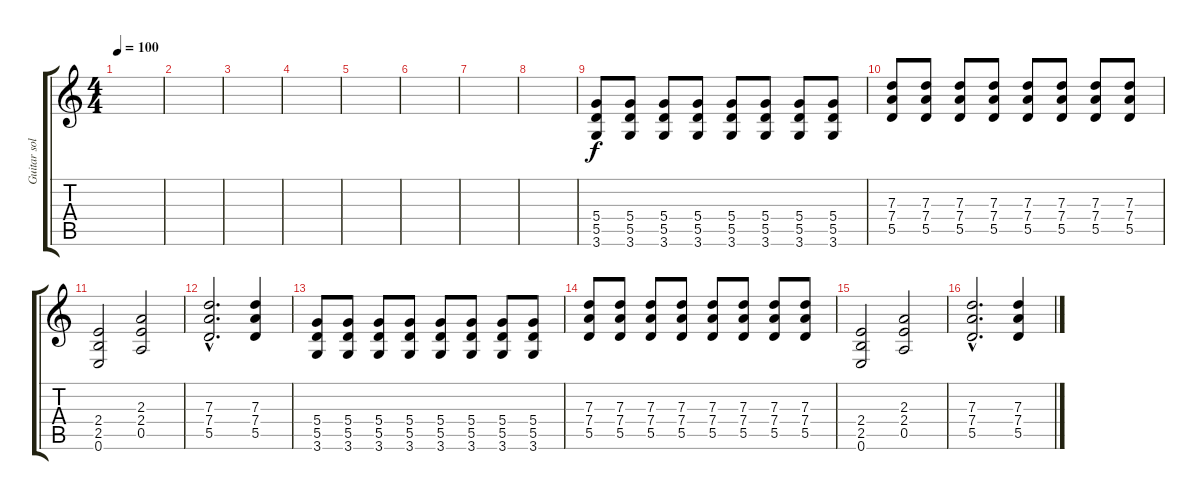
\track ("Guitar solo" "Guitar sol") {instrument distortionguitar}
\staff {score tabs}
\tuning (E4 B3 G3 D3 A2 E2) {hide}
\ts (4 4)
\tempo 100
\clef g2
\ks c
|
|
|
|
|
|
|
|
(5.4 5.5 3.6).8 (5.4 5.5 3.6).8 (5.4 5.5 3.6).8 (5.4 5.5 3.6).8 (5.4 5.5 3.6).8 (5.4 5.5 3.6).8 (5.4 5.5 3.6).8 (5.4 5.5 3.6).8 |
(7.3 7.4 5.5).8 (7.3 7.4 5.5).8 (7.3 7.4 5.5).8 (7.3 7.4 5.5).8 (7.3 7.4 5.5).8 (7.3 7.4 5.5).8 (7.3 7.4 5.5).8 (7.3 7.4 5.5).8 |
(2.4 2.5 0.6).2 (2.3 2.4 0.5).2 |
(7.3{hac} 7.4{hac} 5.5{hac}).2{d} (7.3 7.4 5.5).4 |
(5.4 5.5 3.6).8 (5.4 5.5 3.6).8 (5.4 5.5 3.6).8 (5.4 5.5 3.6).8 (5.4 5.5 3.6).8 (5.4 5.5 3.6).8 (5.4 5.5 3.6).8 (5.4 5.5 3.6).8 |
(7.3 7.4 5.5).8 (7.3 7.4 5.5).8 (7.3 7.4 5.5).8 (7.3 7.4 5.5).8 (7.3 7.4 5.5).8 (7.3 7.4 5.5).8 (7.3 7.4 5.5).8 (7.3 7.4 5.5).8 |
(2.4 2.5 0.6).2 (2.3 2.4 0.5).2 |
(7.3{hac} 7.4{hac} 5.5{hac}).2{d} (7.3 7.4 5.5).4
